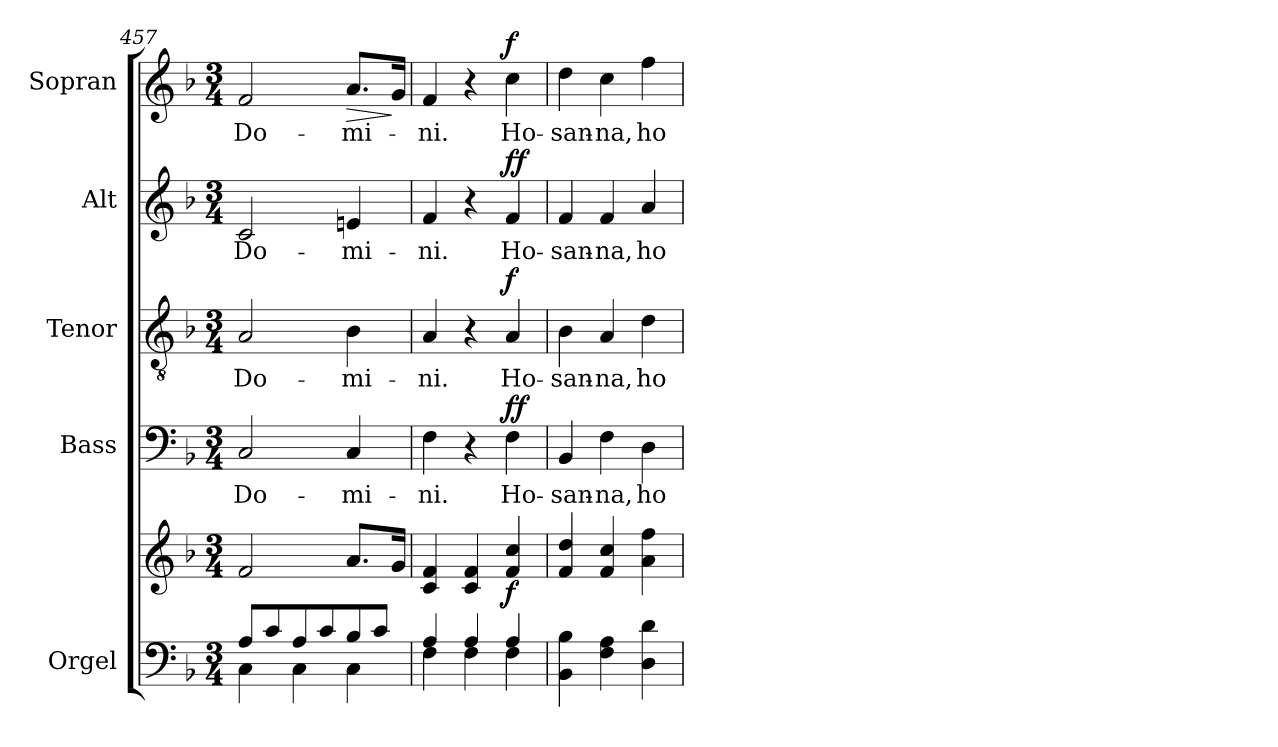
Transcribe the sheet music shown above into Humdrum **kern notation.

**kern	**kern	**dynam	**kern	**text	**dynam	**kern	**text	**dynam	**kern	**text	**dynam	**kern	**text	**dynam
*part5	*part5	*part5	*part4	*part4	*part4	*part3	*part3	*part3	*part2	*part2	*part2	*part1	*part1	*part1
*staff6	*staff5	*staff5/6	*staff4	*staff4	*staff4	*staff3	*staff3	*staff3	*staff2	*staff2	*staff2	*staff1	*staff1	*staff1
*I"Orgel	*	*	*I"Bass	*	*	*I"Tenor	*	*	*I"Alt	*	*	*I"Sopran	*	*
*I'Org.	*	*	*I'B.	*	*	*I'T.	*	*	*I'A.	*	*	*I'S.	*	*
*clefF4	*clefG2	*	*clefF4	*	*	*clefGv2	*	*	*clefG2	*	*	*clefG2	*	*
*k[b-]	*k[b-]	*	*k[b-]	*	*	*k[b-]	*	*	*k[b-]	*	*	*k[b-]	*	*
*F:	*F:	*	*F:	*	*	*F:	*	*	*F:	*	*	*F:	*	*
*M3/4	*M3/4	*	*M3/4	*	*	*M3/4	*	*	*M3/4	*	*	*M3/4	*	*
=457	=457	=457	=457	=457	=457	=457	=457	=457	=457	=457	=457	=457	=457	=457
*^	*	*	*	*	*	*	*	*	*	*	*	*	*	*
!	!	!	!	!	!LO:LY:b	!	!	!LO:LY:b	!	!	!LO:LY:b	!	!	!LO:LY:b	!
8A/L	4C\	2f/	.	2C/	Do-	.	2A/	Do-	.	2c/	Do-	.	2f/	Do-	.
8c/	.	.	.	.	.	.	.	.	.	.	.	.	.	.	.
8A/	4C\	.	.	.	.	.	.	.	.	.	.	.	.	.	.
8c/	.	.	.	.	.	.	.	.	.	.	.	.	.	.	.
!	!	!	!	!	!LO:LY:b	!	!	!LO:LY:b	!	!	!LO:LY:b	!	!	!LO:LY:b	!LO:HP:b
8B-/	4C\	8.a/L	.	4C/	-mi-	.	4B-\	-mi-	.	4en/	-mi-	.	8.a/L	-mi-	>
8c/J	.	.	.	.	.	.	.	.	.	.	.	.	.	.	.
.	.	16g/Jk	.	.	.	.	.	.	.	.	.	.	16g/Jk	.	]
=458	=458	=458	=458	=458	=458	=458	=458	=458	=458	=458	=458	=458	=458	=458	=458
!	!	!	!	!	!LO:LY:b	!	!	!LO:LY:b	!	!	!LO:LY:b	!	!	!LO:LY:b	!
4A/	4F\	4c/ 4f/	.	4F\	-ni.	.	4A/	-ni.	.	4f/	-ni.	.	4f/	-ni.	.
4A/	4F\	4c/ 4f/	.	4r	.	.	4r	.	.	4r	.	.	4r	.	.
!	!	!	!LO:DY:b	!	!LO:LY:b	!LO:DY:a	!	!LO:LY:b	!LO:DY:a	!	!LO:LY:b	!LO:DY:a	!	!LO:LY:b	!LO:DY:a
4A/	4F\	4f/ 4cc/	f	4F\	Ho-	ff	4A/	Ho-	f	4f/	Ho-	ff	4cc\	Ho-	f
=459	=459	=459	=459	=459	=459	=459	=459	=459	=459	=459	=459	=459	=459	=459	=459
!	!	!	!	!	!LO:LY:b	!	!	!LO:LY:b	!	!	!LO:LY:b	!	!	!LO:LY:b	!
*v	*v	*	*	*	*	*	*	*	*	*	*	*	*	*	*
4BB-\ 4B-\	4f/ 4dd/	.	4BB-/	-san-	.	4B-\	-san-	.	4f/	-san-	.	4dd\	-san-	.
!	!	!	!	!LO:LY:b	!	!	!LO:LY:b	!	!	!LO:LY:b	!	!	!LO:LY:b	!
4F\ 4A\	4f/ 4cc/	.	4F\	-na,	.	4A/	-na,	.	4f/	-na,	.	4cc\	-na,	.
!	!	!	!	!LO:LY:b	!	!	!LO:LY:b	!	!	!LO:LY:b	!	!	!LO:LY:b	!
4D\ 4d\	4a\ 4ff\	.	4D\	ho-	.	4d\	ho-	.	4a/	ho-	.	4ff\	ho-	.
=	=	=	=	=	=	=	=	=	=	=	=	=	=	=
*-	*-	*-	*-	*-	*-	*-	*-	*-	*-	*-	*-	*-	*-	*-
